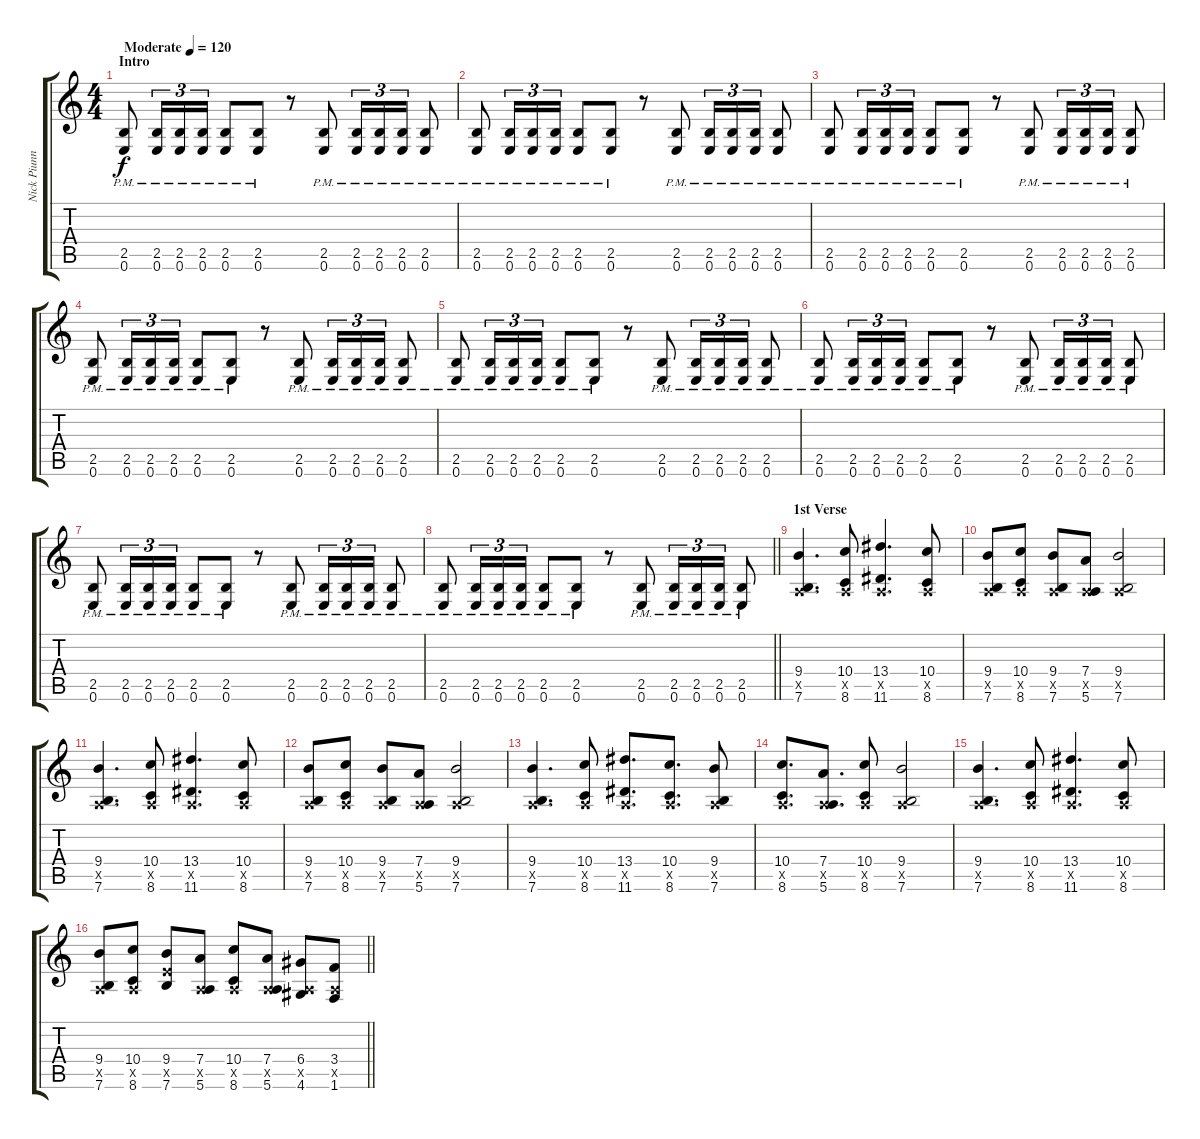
\track ("Nick Piunno" "Nick Piunn") {instrument overdrivenguitar}
\staff {score tabs}
\tuning (E4 B3 G3 D3 A2 E2) {hide}
\ts (4 4)
\section ("" "Intro")
\tempo (120 "Moderate")
\clef g2
\ks c
(2.5{pm} 0.6{pm}).8{dy f instrument overdrivenguitar} (2.5{pm} 0.6{pm}).16{tu (3 2)} (2.5{pm} 0.6{pm}).16{tu (3 2)} (2.5{pm} 0.6{pm}).16{tu (3 2)} (2.5{pm} 0.6{pm}).8 (2.5{pm} 0.6{pm}).8 r.8 (2.5{pm} 0.6{pm}).8 (2.5{pm} 0.6{pm}).16{tu (3 2)} (2.5{pm} 0.6{pm}).16{tu (3 2)} (2.5{pm} 0.6{pm}).16{tu (3 2)} (2.5{pm} 0.6{pm}).8 |
(2.5{pm} 0.6{pm}).8 (2.5{pm} 0.6{pm}).16{tu (3 2)} (2.5{pm} 0.6{pm}).16{tu (3 2)} (2.5{pm} 0.6{pm}).16{tu (3 2)} (2.5{pm} 0.6{pm}).8 (2.5{pm} 0.6{pm}).8 r.8 (2.5{pm} 0.6{pm}).8 (2.5{pm} 0.6{pm}).16{tu (3 2)} (2.5{pm} 0.6{pm}).16{tu (3 2)} (2.5{pm} 0.6{pm}).16{tu (3 2)} (2.5{pm} 0.6{pm}).8 |
(2.5{pm} 0.6{pm}).8 (2.5{pm} 0.6{pm}).16{tu (3 2)} (2.5{pm} 0.6{pm}).16{tu (3 2)} (2.5{pm} 0.6{pm}).16{tu (3 2)} (2.5{pm} 0.6{pm}).8 (2.5{pm} 0.6{pm}).8 r.8 (2.5{pm} 0.6{pm}).8 (2.5{pm} 0.6{pm}).16{tu (3 2)} (2.5{pm} 0.6{pm}).16{tu (3 2)} (2.5{pm} 0.6{pm}).16{tu (3 2)} (2.5{pm} 0.6{pm}).8 |
(2.5{pm} 0.6{pm}).8 (2.5{pm} 0.6{pm}).16{tu (3 2)} (2.5{pm} 0.6{pm}).16{tu (3 2)} (2.5{pm} 0.6{pm}).16{tu (3 2)} (2.5{pm} 0.6{pm}).8 (2.5{pm} 0.6{pm}).8 r.8 (2.5{pm} 0.6{pm}).8 (2.5{pm} 0.6{pm}).16{tu (3 2)} (2.5{pm} 0.6{pm}).16{tu (3 2)} (2.5{pm} 0.6{pm}).16{tu (3 2)} (2.5{pm} 0.6{pm}).8 |
(2.5{pm} 0.6{pm}).8 (2.5{pm} 0.6{pm}).16{tu (3 2)} (2.5{pm} 0.6{pm}).16{tu (3 2)} (2.5{pm} 0.6{pm}).16{tu (3 2)} (2.5{pm} 0.6{pm}).8 (2.5{pm} 0.6{pm}).8 r.8 (2.5{pm} 0.6{pm}).8 (2.5{pm} 0.6{pm}).16{tu (3 2)} (2.5{pm} 0.6{pm}).16{tu (3 2)} (2.5{pm} 0.6{pm}).16{tu (3 2)} (2.5{pm} 0.6{pm}).8 |
(2.5{pm} 0.6{pm}).8 (2.5{pm} 0.6{pm}).16{tu (3 2)} (2.5{pm} 0.6{pm}).16{tu (3 2)} (2.5{pm} 0.6{pm}).16{tu (3 2)} (2.5{pm} 0.6{pm}).8 (2.5{pm} 0.6{pm}).8 r.8 (2.5{pm} 0.6{pm}).8 (2.5{pm} 0.6{pm}).16{tu (3 2)} (2.5{pm} 0.6{pm}).16{tu (3 2)} (2.5{pm} 0.6{pm}).16{tu (3 2)} (2.5{pm} 0.6{pm}).8 |
(2.5{pm} 0.6{pm}).8 (2.5{pm} 0.6{pm}).16{tu (3 2)} (2.5{pm} 0.6{pm}).16{tu (3 2)} (2.5{pm} 0.6{pm}).16{tu (3 2)} (2.5{pm} 0.6{pm}).8 (2.5{pm} 0.6{pm}).8 r.8 (2.5{pm} 0.6{pm}).8 (2.5{pm} 0.6{pm}).16{tu (3 2)} (2.5{pm} 0.6{pm}).16{tu (3 2)} (2.5{pm} 0.6{pm}).16{tu (3 2)} (2.5{pm} 0.6{pm}).8 |
\barLineRight lightlight
(2.5{pm} 0.6{pm}).8 (2.5{pm} 0.6{pm}).16{tu (3 2)} (2.5{pm} 0.6{pm}).16{tu (3 2)} (2.5{pm} 0.6{pm}).16{tu (3 2)} (2.5{pm} 0.6{pm}).8 (2.5{pm} 0.6{pm}).8 r.8 (2.5{pm} 0.6{pm}).8 (2.5{pm} 0.6{pm}).16{tu (3 2)} (2.5{pm} 0.6{pm}).16{tu (3 2)} (2.5{pm} 0.6{pm}).16{tu (3 2)} (2.5{pm} 0.6{pm}).8 |
\section ("" "1st Verse")
(9.4 0.5{x} 7.6).4{d} (10.4 0.5{x} 8.6).8 (13.4 0.5{x} 11.6).4{d} (10.4 0.5{x} 8.6).8 |
(9.4 0.5{x} 7.6).8 (10.4 0.5{x} 8.6).8 (9.4 0.5{x} 7.6).8 (7.4 0.5{x} 5.6).8 (9.4 0.5{x} 7.6).2 |
(9.4 0.5{x} 7.6).4{d} (10.4 0.5{x} 8.6).8 (13.4 0.5{x} 11.6).4{d} (10.4 0.5{x} 8.6).8 |
(9.4 0.5{x} 7.6).8 (10.4 0.5{x} 8.6).8 (9.4 0.5{x} 7.6).8 (7.4 0.5{x} 5.6).8 (9.4 0.5{x} 7.6).2 |
(9.4 0.5{x} 7.6).4{d} (10.4 0.5{x} 8.6).8 (13.4 0.5{x} 11.6).8{d} (10.4 0.5{x} 8.6).8{d} (9.4 0.5{x} 7.6).8 |
(10.4 0.5{x} 8.6).8{d} (7.4 0.5{x} 5.6).8{d} (10.4 0.5{x} 8.6).8 (9.4 0.5{x} 7.6).2 |
(9.4 0.5{x} 7.6).4{d} (10.4 0.5{x} 8.6).8 (13.4 0.5{x} 11.6).4{d} (10.4 0.5{x} 8.6).8 |
\barLineRight lightlight
(9.4 0.5{x} 7.6).8 (10.4 0.5{x} 8.6).8 (9.4 7.5{x} 7.6).8 (7.4 0.5{x} 5.6).8 (10.4 0.5{x} 8.6).8 (7.4 0.5{x} 5.6).8 (6.4 0.5{x} 4.6).8 (3.4 0.5{x} 1.6).8
